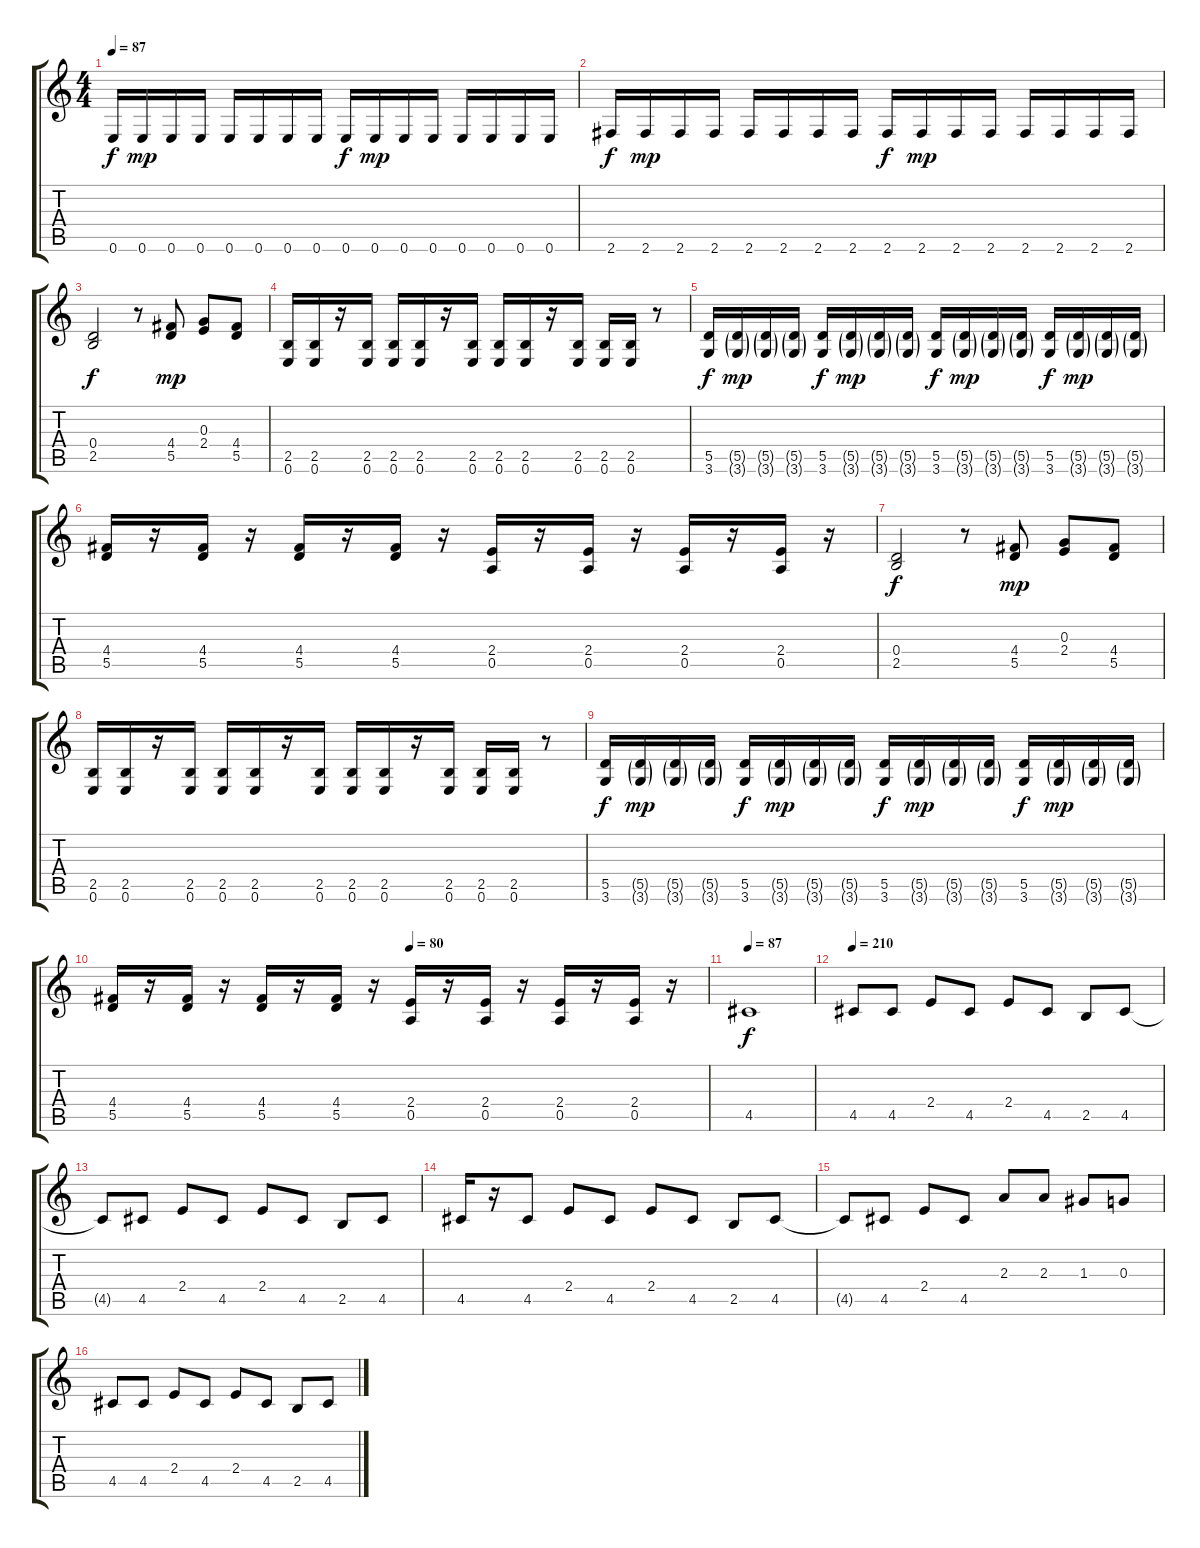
\track "" {instrument distortionguitar}
\staff {score tabs}
\tuning (E4 B3 G3 D3 A2 E2) {hide}
\ts (4 4)
\tempo 87
\clef g2
\ks c
0.6.16{dy f} 0.6.16{dy mp} 0.6.16 0.6.16 0.6.16 0.6.16 0.6.16 0.6.16 0.6.16{dy f} 0.6.16{dy mp} 0.6.16 0.6.16 0.6.16 0.6.16 0.6.16 0.6.16 |
2.6.16{dy f} 2.6.16{dy mp} 2.6.16 2.6.16 2.6.16 2.6.16 2.6.16 2.6.16 2.6.16{dy f} 2.6.16{dy mp} 2.6.16 2.6.16 2.6.16 2.6.16 2.6.16 2.6.16 |
(0.4 2.5).2{dy f} r.8 (4.4 5.5).8{dy mp} (0.3 2.4).8 (4.4 5.5).8 |
(2.5 0.6).16 (2.5 0.6).16 r.16 (2.5 0.6).16 (2.5 0.6).16 (2.5 0.6).16 r.16 (2.5 0.6).16 (2.5 0.6).16 (2.5 0.6).16 r.16 (2.5 0.6).16 (2.5 0.6).16 (2.5 0.6).16 r.8 |
(5.5 3.6).16{dy f} (5.5{g} 3.6{g}).16{dy mp} (5.5{g} 3.6{g}).16 (5.5{g} 3.6{g}).16 (5.5 3.6).16{dy f} (5.5{g} 3.6{g}).16{dy mp} (5.5{g} 3.6{g}).16 (5.5{g} 3.6{g}).16 (5.5 3.6).16{dy f} (5.5{g} 3.6{g}).16{dy mp} (5.5{g} 3.6{g}).16 (5.5{g} 3.6{g}).16 (5.5 3.6).16{dy f} (5.5{g} 3.6{g}).16{dy mp} (5.5{g} 3.6{g}).16 (5.5{g} 3.6{g}).16 |
(4.4 5.5).16 r.16 (4.4 5.5).16 r.16 (4.4 5.5).16 r.16 (4.4 5.5).16 r.16 (2.4 0.5).16 r.16 (2.4 0.5).16 r.16 (2.4 0.5).16 r.16 (2.4 0.5).16 r.16 |
(0.4 2.5).2{dy f} r.8 (4.4 5.5).8{dy mp} (0.3 2.4).8 (4.4 5.5).8 |
(2.5 0.6).16 (2.5 0.6).16 r.16 (2.5 0.6).16 (2.5 0.6).16 (2.5 0.6).16 r.16 (2.5 0.6).16 (2.5 0.6).16 (2.5 0.6).16 r.16 (2.5 0.6).16 (2.5 0.6).16 (2.5 0.6).16 r.8 |
(5.5 3.6).16{dy f} (5.5{g} 3.6{g}).16{dy mp} (5.5{g} 3.6{g}).16 (5.5{g} 3.6{g}).16 (5.5 3.6).16{dy f} (5.5{g} 3.6{g}).16{dy mp} (5.5{g} 3.6{g}).16 (5.5{g} 3.6{g}).16 (5.5 3.6).16{dy f} (5.5{g} 3.6{g}).16{dy mp} (5.5{g} 3.6{g}).16 (5.5{g} 3.6{g}).16 (5.5 3.6).16{dy f} (5.5{g} 3.6{g}).16{dy mp} (5.5{g} 3.6{g}).16 (5.5{g} 3.6{g}).16 |
\tempo (80 0.5)
(4.4 5.5).16 r.16 (4.4 5.5).16 r.16 (4.4 5.5).16 r.16 (4.4 5.5).16 r.16 (2.4 0.5).16 r.16 (2.4 0.5).16 r.16 (2.4 0.5).16 r.16 (2.4 0.5).16 r.16 |
\tempo 87
4.5.1{dy f} |
\tempo 210
4.5.8 4.5.8 2.4.8 4.5.8 2.4.8 4.5.8 2.5.8 4.5.8 |
4.5{t}.8 4.5.8 2.4.8 4.5.8 2.4.8 4.5.8 2.5.8 4.5.8 |
4.5.16 r.16 4.5.8 2.4.8 4.5.8 2.4.8 4.5.8 2.5.8 4.5.8 |
4.5{t}.8 4.5.8 2.4.8 4.5.8 2.3.8 2.3.8 1.3.8 0.3.8 |
4.5.8 4.5.8 2.4.8 4.5.8 2.4.8 4.5.8 2.5.8 4.5.8
